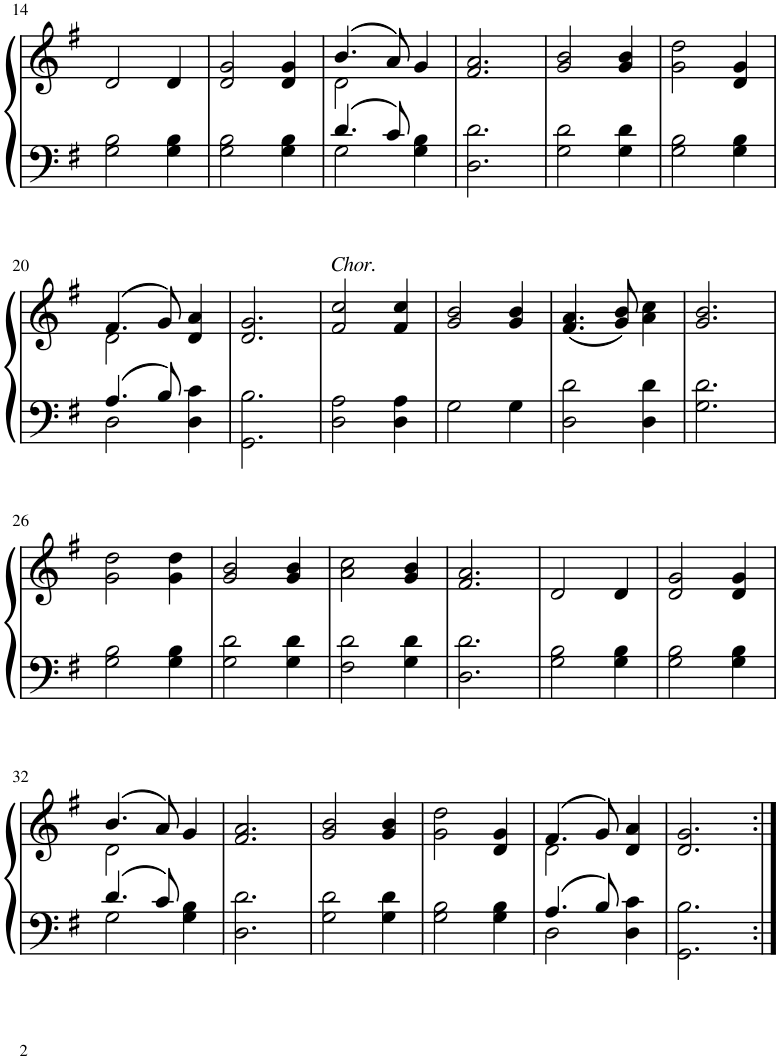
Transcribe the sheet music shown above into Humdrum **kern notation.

**kern	**kern
*part1	*part1
*staff2	*staff1
*I"Piano	*
*I'Pno.	*
!!LO:PB:g=z
*clefF4	*clefG2
*k[f#]	*k[f#]
*M3/4	*M3/4
=14	=14
2G\ 2B\	2d/
4G\ 4B\	4d/
=15	=15
2G\ 2B\	2d/ 2g/
4G\ 4B\	4d/ 4g/
=16	=16
*^	*^
4.d/	2G\	(4.b/	2d\
8c/	.	8a/)	.
4ryy	4G\ 4B\	4g/	4ryy
*v	*v	*	*
*	*v	*v
=17	=17
2.D\ 2.d\	2.f#/ 2.a/
=18	=18
2G\ 2d\	2g/ 2b/
4G\ 4d\	4g/ 4b/
=19	=19
2G\ 2B\	2g\ 2dd\
4G\ 4B\	4d/ 4g/
!!LO:LB:g=z
=20	=20
*^	*^
4.A/	2D\	(4.f#/	2d\
8B/	.	8g/)	.
4ryy	4D\ 4c\	4d/ 4a/	4ryy
*v	*v	*	*
*	*v	*v
=21	=21
2.GG\ 2.B\	2.d/ 2.g/
=22	=22
!	!LO:TX:a:i:t=Chor.
2D\ 2A\	2f#/ 2cc/
4D\ 4A\	4f#/ 4cc/
=23	=23
2G\	2g/ 2b/
4G\	4g/ 4b/
=24	=24
2D\ 2d\	(4.f#/ 4.a/
.	8g/ 8b/)
4D\ 4d\	4a\ 4cc\
=25	=25
2.G\ 2.d\	2.g/ 2.b/
!!LO:LB:g=z
=26	=26
2G\ 2B\	2g\ 2dd\
4G\ 4B\	4g\ 4dd\
=27	=27
2G\ 2d\	2g/ 2b/
4G\ 4d\	4g/ 4b/
=28	=28
2F#\ 2d\	2a\ 2cc\
4G\ 4d\	4g/ 4b/
=29	=29
2.D\ 2.d\	2.f#/ 2.a/
=30	=30
2G\ 2B\	2d/
4G\ 4B\	4d/
=31	=31
2G\ 2B\	2d/ 2g/
4G\ 4B\	4d/ 4g/
!!LO:LB:g=z
=32	=32
*^	*^
4.d/	2G\	(4.b/	2d\
8c/	.	8a/)	.
4ryy	4G\ 4B\	4g/	4ryy
*v	*v	*	*
*	*v	*v
=33	=33
2.D\ 2.d\	2.f#/ 2.a/
=34	=34
2G\ 2d\	2g/ 2b/
4G\ 4d\	4g/ 4b/
=35	=35
2G\ 2B\	2g\ 2dd\
4G\ 4B\	4d/ 4g/
=36	=36
*^	*^
4.A/	2D\	(4.f#/	2d\
8B/	.	8g/)	.
4ryy	4D\ 4c\	4d/ 4a/	4ryy
*v	*v	*	*
*	*v	*v
=37	=37
2.GG\ 2.B\	2.d/ 2.g/
=:|!	=:|!
*-	*-
